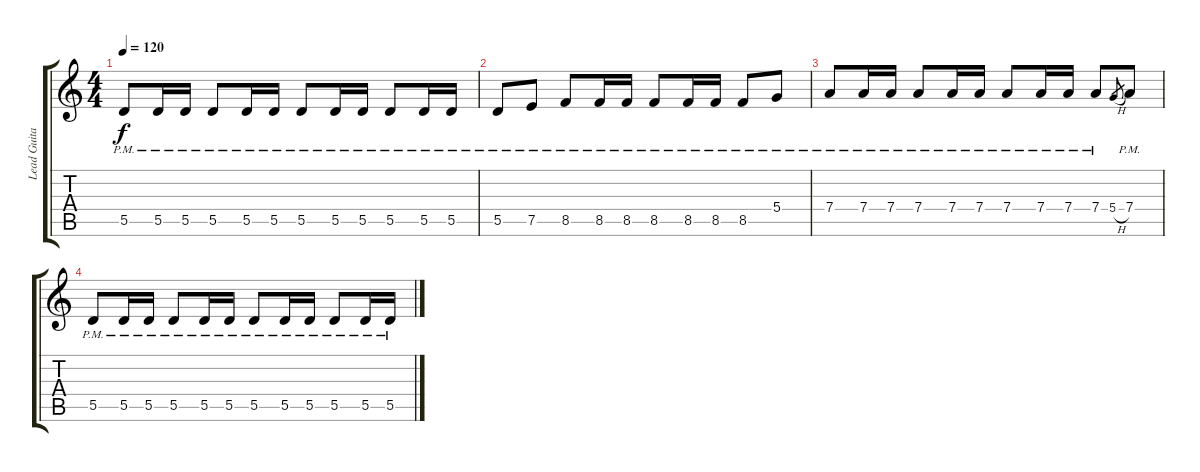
\track ("Lead Guitar" "Lead Guita") {instrument distortionguitar}
\staff {score tabs}
\tuning (E4 B3 G3 D3 A2 E2) {hide}
\ts (4 4)
\tempo 120
\clef g2
\ks c
5.5{pm}.8{dy f} 5.5{pm}.16 5.5{pm}.16 5.5{pm}.8 5.5{pm}.16 5.5{pm}.16 5.5{pm}.8 5.5{pm}.16 5.5{pm}.16 5.5{pm}.8 5.5{pm}.16 5.5{pm}.16 |
5.5{pm}.8 7.5{pm}.8 8.5{pm}.8 8.5{pm}.16 8.5{pm}.16 8.5{pm}.8 8.5{pm}.16 8.5{pm}.16 8.5{pm}.8 5.4{pm}.8 |
7.4{pm}.8 7.4{pm}.16 7.4{pm}.16 7.4{pm}.8 7.4{pm}.16 7.4{pm}.16 7.4{pm}.8 7.4{pm}.16 7.4{pm}.16 7.4{pm}.8 5.4{h}.8{gr} 7.4{pm}.8 |
5.5{pm}.8 5.5{pm}.16 5.5{pm}.16 5.5{pm}.8 5.5{pm}.16 5.5{pm}.16 5.5{pm}.8 5.5{pm}.16 5.5{pm}.16 5.5{pm}.8 5.5{pm}.16 5.5{pm}.16
